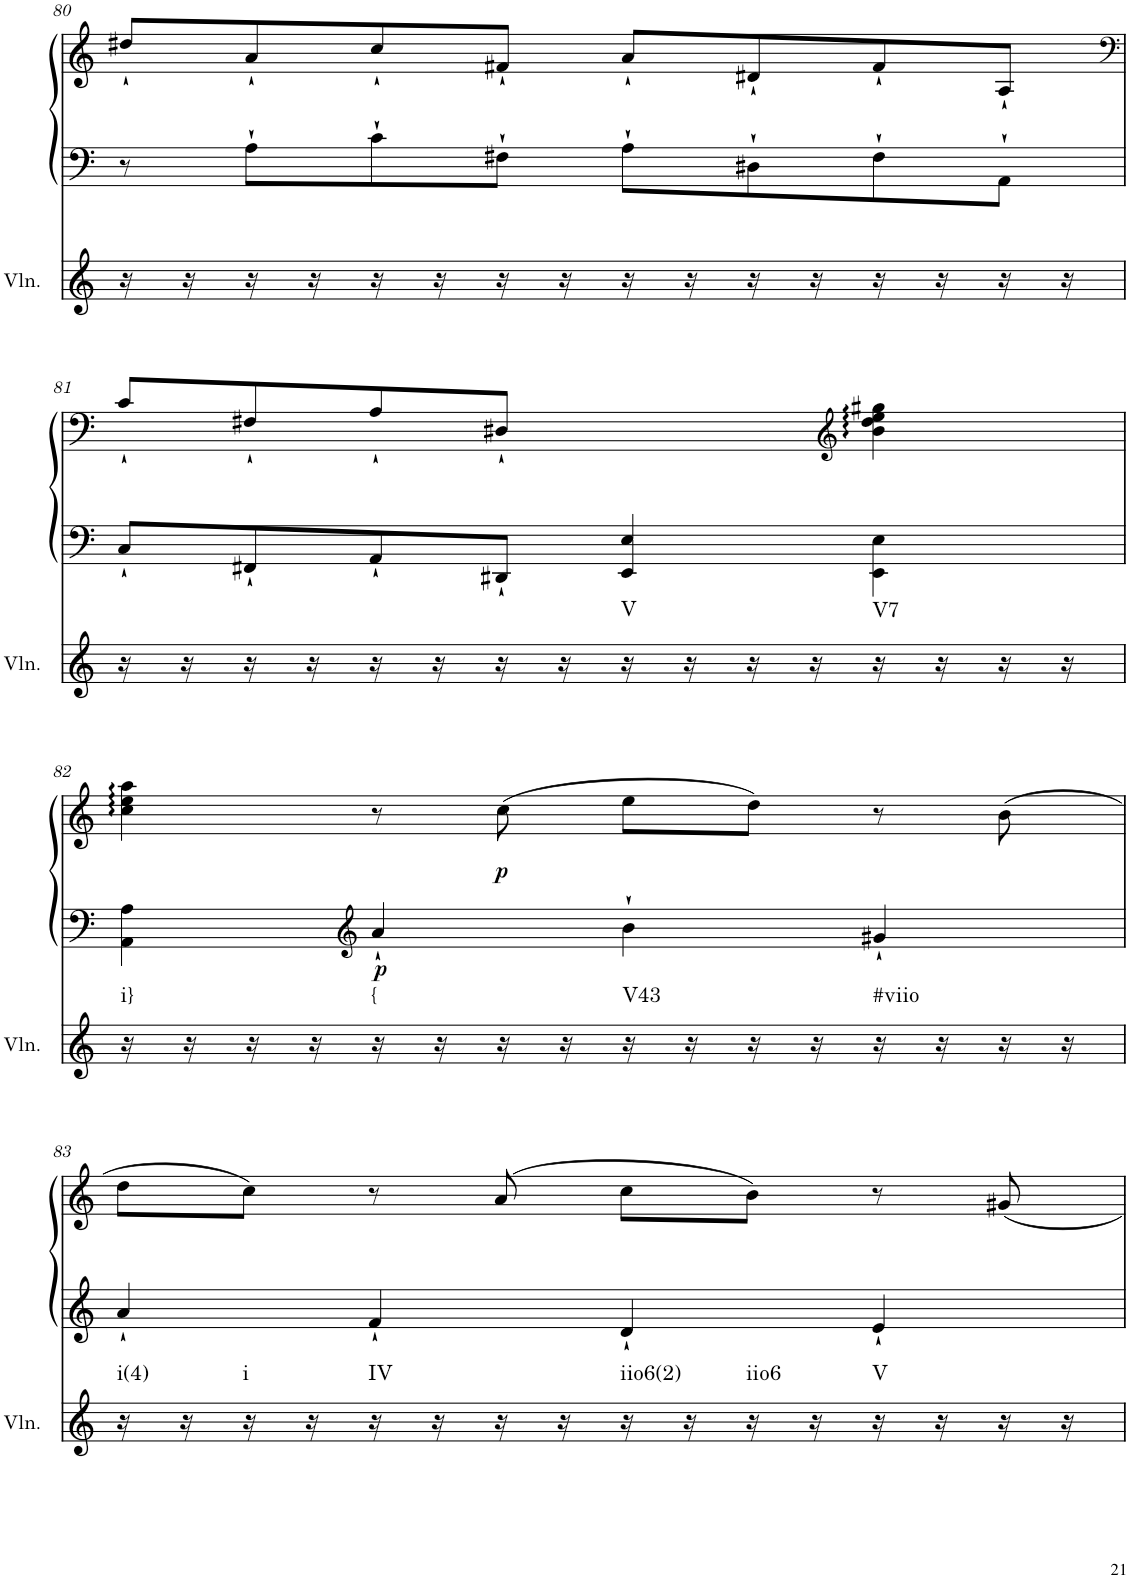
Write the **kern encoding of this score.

**kern	**harte	**kern	**kern	**dynam
*part2	*part2	*part1	*part1	*part1
*staff3	*	*staff2	*staff1	*staff1/2
*I"Violin	*	*I"Klavier linke Hand	*	*
*I'Vln.	*	*	*	*
!!LO:PB:g=z
*clefG2	*	*clefF4	*clefG2	*
*k[]	*	*k[]	*k[]	*
*M4/4	*	*M4/4	*M4/4	*
=80	=80	=80	=80	=80
16r	.	8r	8dd#X`/L	.
16r	.	.	.	.
16r	.	8A`\L	8a`/	.
16r	.	.	.	.
16r	.	8c`\	8cc`/	.
16r	.	.	.	.
16r	.	8F#X`\J	8f#X`/J	.
16r	.	.	.	.
16r	.	8A`\L	8a`/L	.
16r	.	.	.	.
16r	.	8D#X`\	8d#X`/	.
16r	.	.	.	.
16r	.	8F#`\	8f#`/	.
16r	.	.	.	.
16r	.	8AA`\J	8A`/J	.
16r	.	.	.	.
!!LO:LB:g=z
=81	=81	=81	=81	=81
*	*	*	*clefF4	*
*	*	*^	*	*
16r	.	2ryy	8C`/L	8c`/L	.
16r	.	.	.	.	.
16r	.	.	8FF#X`/	8F#X`/	.
16r	.	.	.	.	.
16r	.	.	8AA`/	8A`/	.
16r	.	.	.	.	.
16r	.	.	8DD#X`/J	8D#X`/J	.
16r	.	.	.	.	.
!	!LO:H:kt=V	!	!	!	!
16r	N	4E/	4EE/	4ryy	.
16r	.	.	.	.	.
16r	.	.	.	.	.
16r	.	.	.	.	.
*	*	*	*	*clefG2	*
!	!LO:H:kt=V7	!	!	!	!
16r	N	4ryy	4EE\ 4E\	4b\ 4dd\ 4ee\ 4gg#X\	.
16r	.	.	.	.	.
16r	.	.	.	.	.
16r	.	.	.	.	.
*	*	*v	*v	*	*
!!LO:LB:g=z
=82	=82	=82	=82	=82
!	!LO:H:kt=i}	!	!	!
16r	N	4AA\ 4A\	4cc\ 4ee\ 4aa\	.
16r	.	.	.	.
16r	.	.	.	.
16r	.	.	.	.
*	*	*clefG2	*	*
!	!LO:H:kt={	!	!	!LO:DY:b=2
16r	N	4a`/	8r	p
16r	.	.	.	.
!	!	!	!	!LO:DY:b
16r	.	.	(8cc\	p
16r	.	.	.	.
!	!LO:H:kt=V43	!	!	!
16r	N	4b`\	8ee\L	.
16r	.	.	.	.
16r	.	.	8dd\J)	.
16r	.	.	.	.
!	!LO:H:kt=#viio	!	!	!
16r	N	4g#X`/	8r	.
16r	.	.	.	.
16r	.	.	(8b\	.
16r	.	.	.	.
!!LO:LB:g=z
=83	=83	=83	=83	=83
!	!LO:H:kt=i(4)	!	!	!
16r	N	4a`/	8dd\L	.
16r	.	.	.	.
!	!LO:H:kt=i	!	!	!
16r	N	.	8cc\J)	.
16r	.	.	.	.
!	!LO:H:kt=IV	!	!	!
16r	N	4f`/	8r	.
16r	.	.	.	.
16r	.	.	(8a/	.
16r	.	.	.	.
!	!LO:H:kt=iio6(2)	!	!	!
16r	N	4d`/	8cc\L	.
16r	.	.	.	.
!	!LO:H:kt=iio6	!	!	!
16r	N	.	8b\J)	.
16r	.	.	.	.
!	!LO:H:kt=V	!	!	!
16r	N	4e`/	8r	.
16r	.	.	.	.
16r	.	.	8g#X/	.
16r	.	.	.	.
=	=	=	=	=
*-	*-	*-	*-	*-
